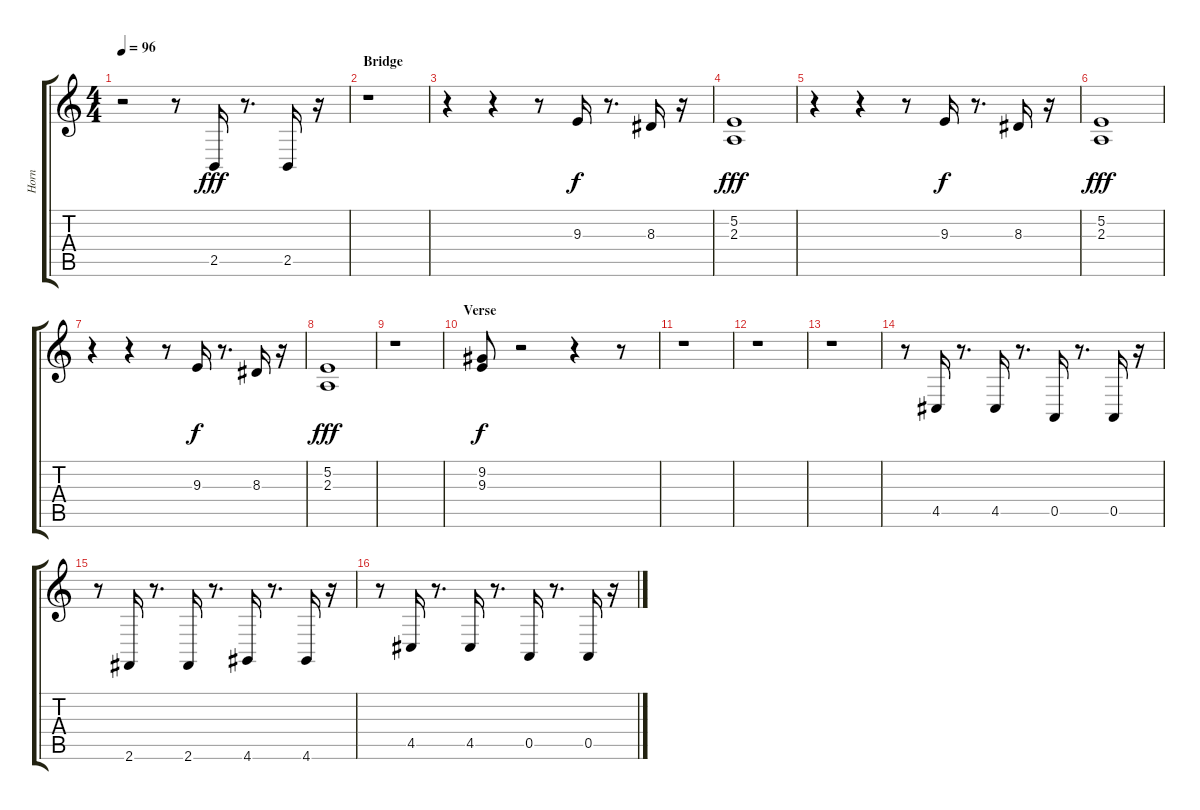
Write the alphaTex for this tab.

\track ("Horn" "Horn") {instrument trombone}
\staff {score tabs}
\tuning (E4 B3 G3 D3 A2 E2) {hide}
\ts (4 4)
\tempo 96
\clef g2
\ks c
r.2{dy fff} r.8 2.5.16 r.8{d} 2.5.16 r.16 |
\section ("" "Bridge")
r.1 |
r.4 r.4 r.8 9.3.16{dy f} r.8{d} 8.3.16 r.16{volume 8} |
(5.2 2.3).1{dy fff volume 12} |
r.4 r.4 r.8 9.3.16{dy f} r.8{d} 8.3.16 r.16{volume 8} |
(5.2 2.3).1{dy fff volume 12} |
r.4 r.4 r.8 9.3.16{dy f} r.8{d} 8.3.16 r.16{volume 8} |
(5.2 2.3).1{dy fff volume 12} |
r.1 |
\section ("" "Verse")
(9.2 9.3).8{dy f} r.2 r.4 r.8 |
r.1 |
r.1 |
r.1 |
r.8 4.5.16 r.8{d} 4.5.16 r.8{d} 0.5.16 r.8{d} 0.5.16 r.16 |
r.8 2.6.16 r.8{d} 2.6.16 r.8{d} 4.6.16 r.8{d} 4.6.16 r.16 |
r.8 4.5.16 r.8{d} 4.5.16 r.8{d} 0.5.16 r.8{d} 0.5.16 r.16
